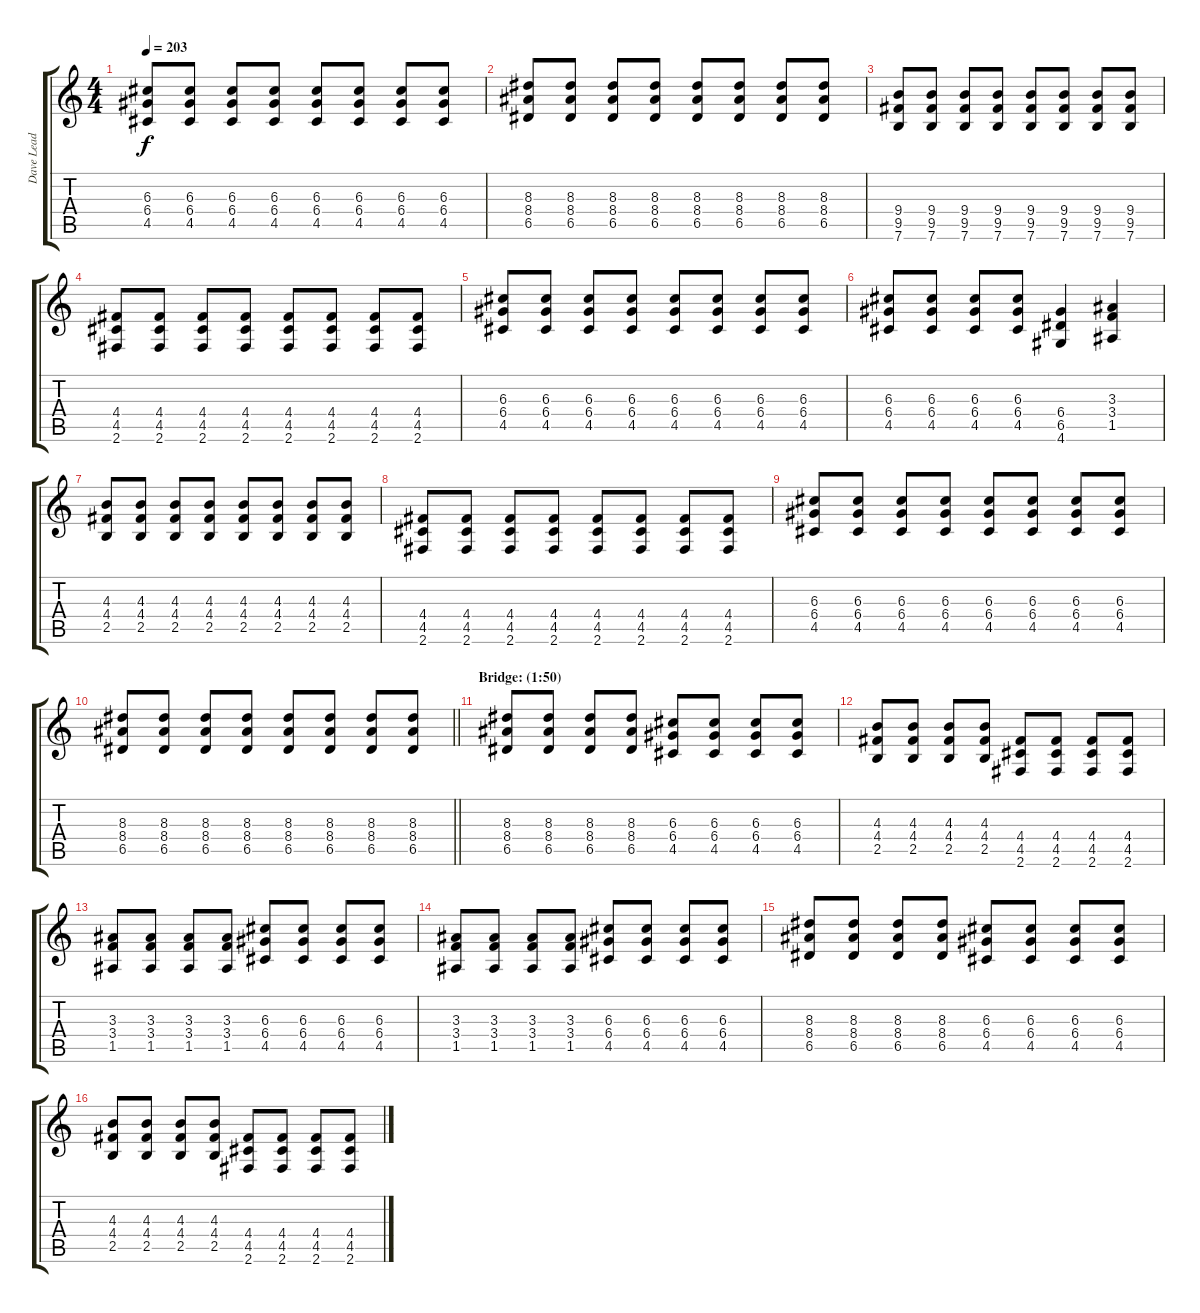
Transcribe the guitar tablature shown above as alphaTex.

\track ("Dave Lead" "Dave Lead") {instrument distortionguitar}
\staff {score tabs}
\tuning (E4 B3 G3 D3 A2 E2) {hide}
\ts (4 4)
\tempo 203
\clef g2
\ks c
(6.3 6.4 4.5).8{dy f} (6.3 6.4 4.5).8 (6.3 6.4 4.5).8 (6.3 6.4 4.5).8 (6.3 6.4 4.5).8 (6.3 6.4 4.5).8 (6.3 6.4 4.5).8 (6.3 6.4 4.5).8 |
(8.3 8.4 6.5).8 (8.3 8.4 6.5).8 (8.3 8.4 6.5).8 (8.3 8.4 6.5).8 (8.3 8.4 6.5).8 (8.3 8.4 6.5).8 (8.3 8.4 6.5).8 (8.3 8.4 6.5).8 |
(9.4 9.5 7.6).8 (9.4 9.5 7.6).8 (9.4 9.5 7.6).8 (9.4 9.5 7.6).8 (9.4 9.5 7.6).8 (9.4 9.5 7.6).8 (9.4 9.5 7.6).8 (9.4 9.5 7.6).8 |
(4.4 4.5 2.6).8 (4.4 4.5 2.6).8 (4.4 4.5 2.6).8 (4.4 4.5 2.6).8 (4.4 4.5 2.6).8 (4.4 4.5 2.6).8 (4.4 4.5 2.6).8 (4.4 4.5 2.6).8 |
(6.3 6.4 4.5).8 (6.3 6.4 4.5).8 (6.3 6.4 4.5).8 (6.3 6.4 4.5).8 (6.3 6.4 4.5).8 (6.3 6.4 4.5).8 (6.3 6.4 4.5).8 (6.3 6.4 4.5).8 |
(6.3 6.4 4.5).8 (6.3 6.4 4.5).8 (6.3 6.4 4.5).8 (6.3 6.4 4.5).8 (6.4 6.5 4.6).4 (3.3 3.4 1.5).4 |
(4.3 4.4 2.5).8 (4.3 4.4 2.5).8 (4.3 4.4 2.5).8 (4.3 4.4 2.5).8 (4.3 4.4 2.5).8 (4.3 4.4 2.5).8 (4.3 4.4 2.5).8 (4.3 4.4 2.5).8 |
(4.4 4.5 2.6).8 (4.4 4.5 2.6).8 (4.4 4.5 2.6).8 (4.4 4.5 2.6).8 (4.4 4.5 2.6).8 (4.4 4.5 2.6).8 (4.4 4.5 2.6).8 (4.4 4.5 2.6).8 |
(6.3 6.4 4.5).8 (6.3 6.4 4.5).8 (6.3 6.4 4.5).8 (6.3 6.4 4.5).8 (6.3 6.4 4.5).8 (6.3 6.4 4.5).8 (6.3 6.4 4.5).8 (6.3 6.4 4.5).8 |
\barLineRight lightlight
(8.3 8.4 6.5).8 (8.3 8.4 6.5).8 (8.3 8.4 6.5).8 (8.3 8.4 6.5).8 (8.3 8.4 6.5).8 (8.3 8.4 6.5).8 (8.3 8.4 6.5).8 (8.3 8.4 6.5).8 |
\section ("" "Bridge: (1:50)")
(8.3 8.4 6.5).8 (8.3 8.4 6.5).8 (8.3 8.4 6.5).8 (8.3 8.4 6.5).8 (6.3 6.4 4.5).8 (6.3 6.4 4.5).8 (6.3 6.4 4.5).8 (6.3 6.4 4.5).8 |
(4.3 4.4 2.5).8 (4.3 4.4 2.5).8 (4.3 4.4 2.5).8 (4.3 4.4 2.5).8 (4.4 4.5 2.6).8 (4.4 4.5 2.6).8 (4.4 4.5 2.6).8 (4.4 4.5 2.6).8 |
(3.3 3.4 1.5).8 (3.3 3.4 1.5).8 (3.3 3.4 1.5).8 (3.3 3.4 1.5).8 (6.3 6.4 4.5).8 (6.3 6.4 4.5).8 (6.3 6.4 4.5).8 (6.3 6.4 4.5).8 |
(3.3 3.4 1.5).8 (3.3 3.4 1.5).8 (3.3 3.4 1.5).8 (3.3 3.4 1.5).8 (6.3 6.4 4.5).8 (6.3 6.4 4.5).8 (6.3 6.4 4.5).8 (6.3 6.4 4.5).8 |
(8.3 8.4 6.5).8 (8.3 8.4 6.5).8 (8.3 8.4 6.5).8 (8.3 8.4 6.5).8 (6.3 6.4 4.5).8 (6.3 6.4 4.5).8 (6.3 6.4 4.5).8 (6.3 6.4 4.5).8 |
(4.3 4.4 2.5).8 (4.3 4.4 2.5).8 (4.3 4.4 2.5).8 (4.3 4.4 2.5).8 (4.4 4.5 2.6).8 (4.4 4.5 2.6).8 (4.4 4.5 2.6).8 (4.4 4.5 2.6).8
